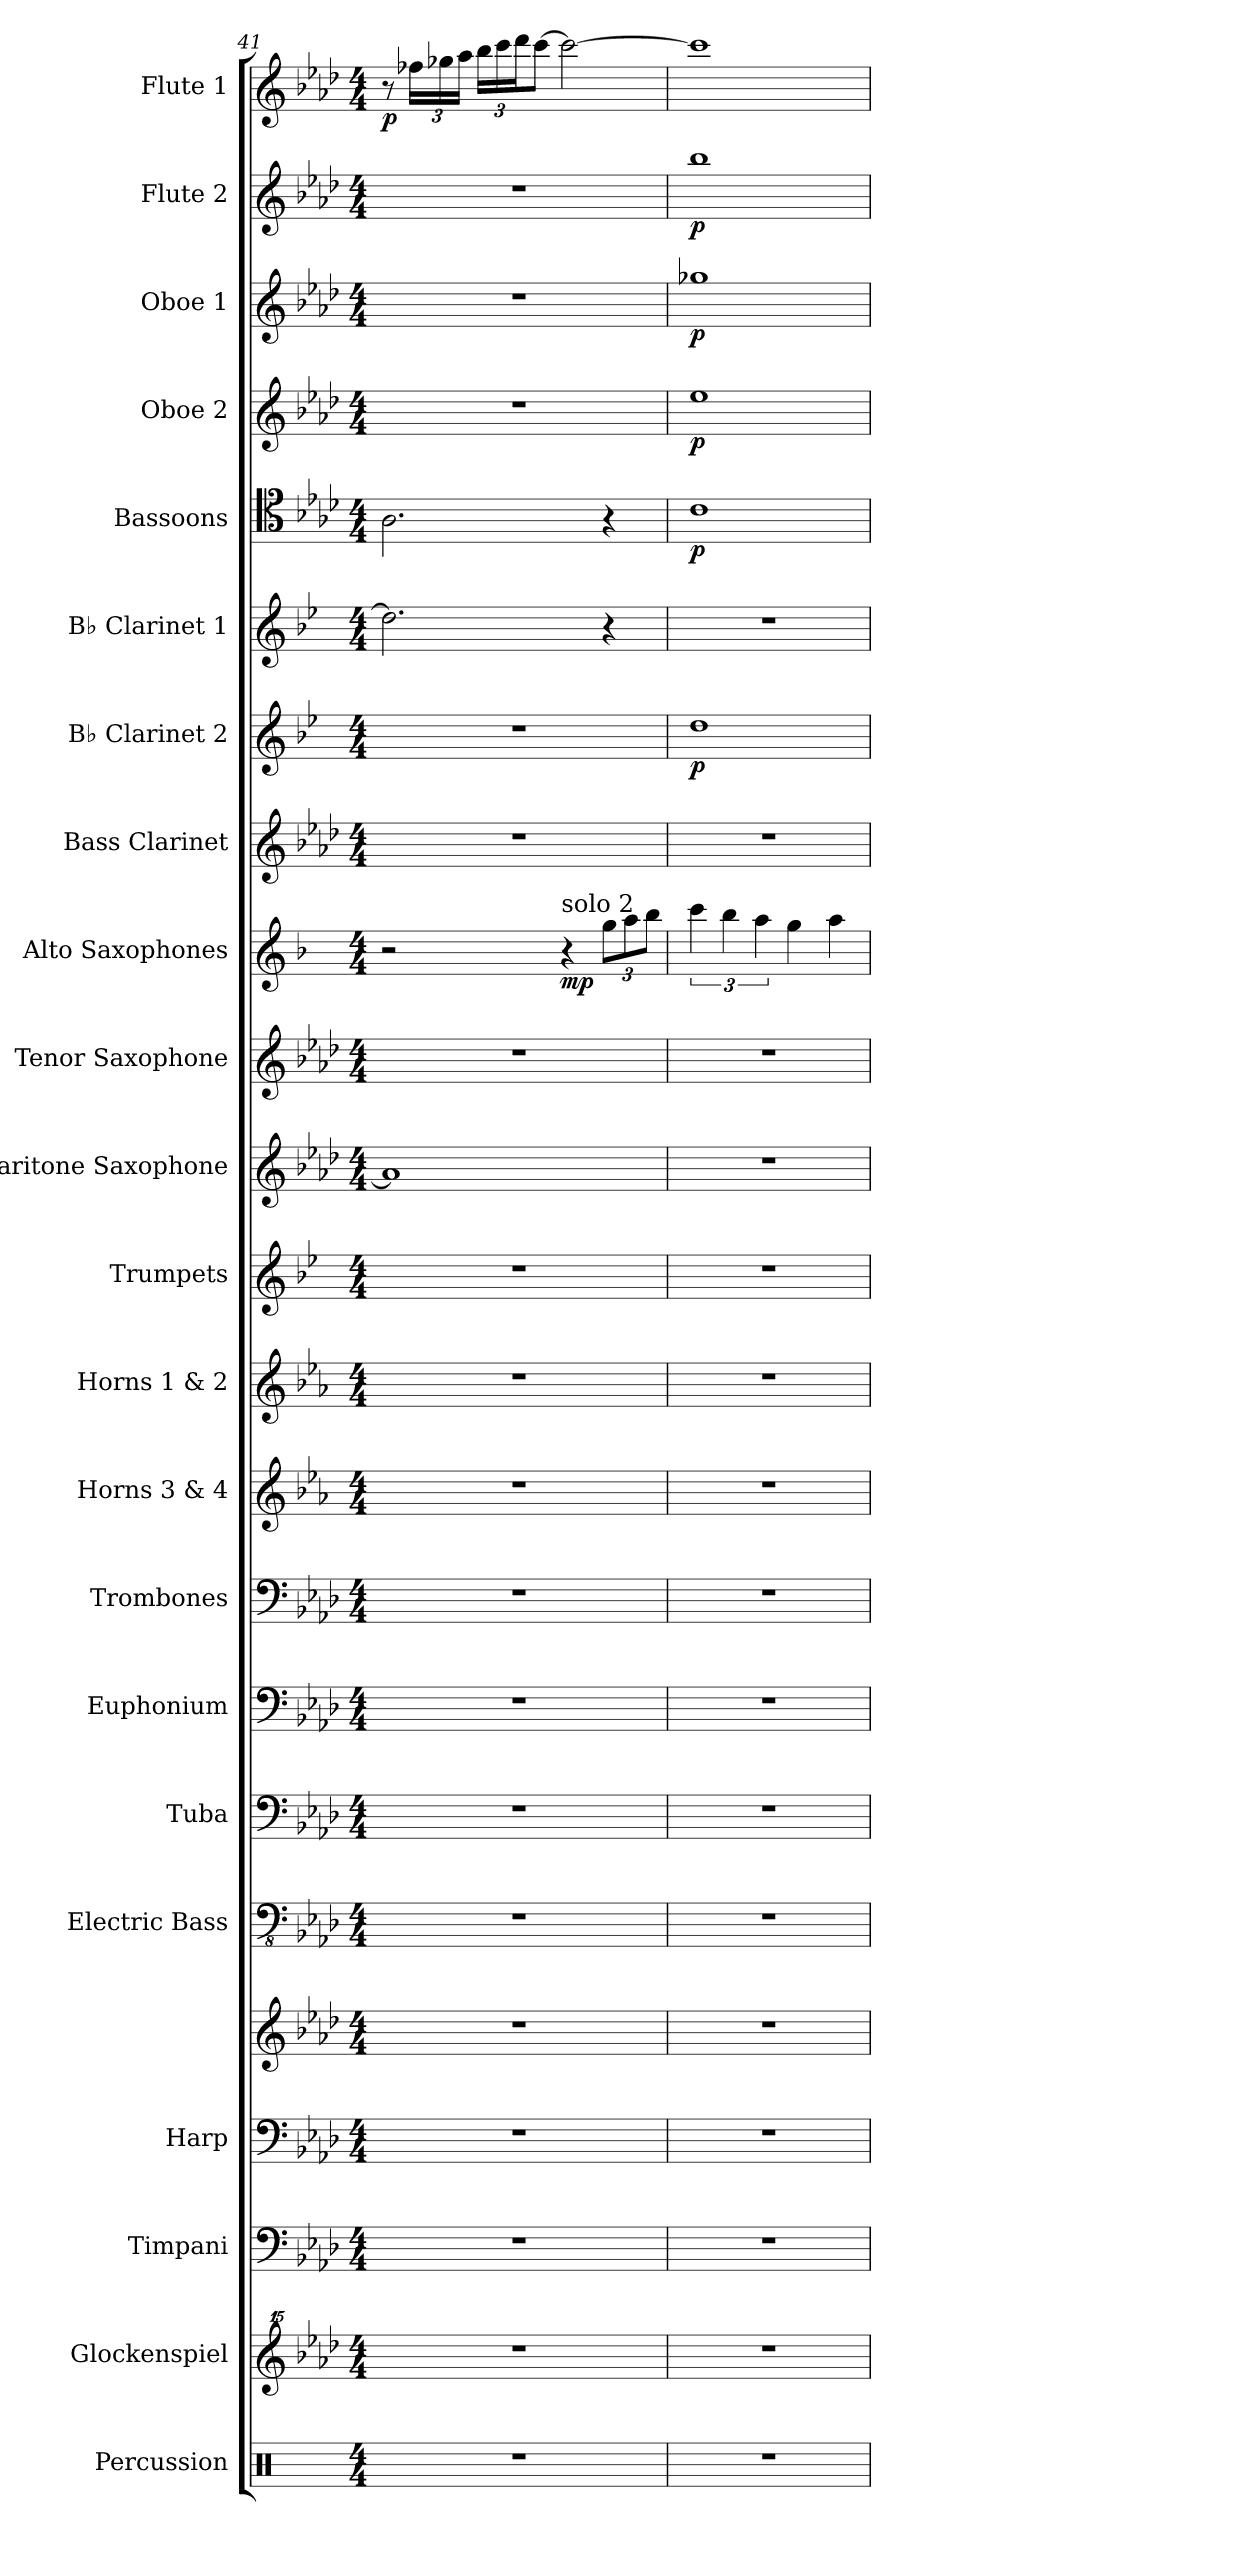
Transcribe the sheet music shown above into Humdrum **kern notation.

**kern	**kern	**kern	**kern	**kern	**kern	**kern	**kern	**kern	**kern	**kern	**kern	**kern	**kern	**kern	**dynam	**kern	**kern	**dynam	**kern	**kern	**dynam	**kern	**dynam	**kern	**dynam	**kern	**dynam	**kern	**dynam
*part22	*part21	*part20	*part19	*part19	*part18	*part17	*part16	*part15	*part14	*part13	*part12	*part11	*part10	*part9	*part9	*part8	*part7	*part7	*part6	*part5	*part5	*part4	*part4	*part3	*part3	*part2	*part2	*part1	*part1
*staff23	*staff22	*staff21	*staff20	*staff19	*staff18	*staff17	*staff16	*staff15	*staff14	*staff13	*staff12	*staff11	*staff10	*staff9	*staff9	*staff8	*staff7	*staff7	*staff6	*staff5	*staff5	*staff4	*staff4	*staff3	*staff3	*staff2	*staff2	*staff1	*staff1
*I"Percussion	*I"Glockenspiel	*I"Timpani	*I"Harp	*	*I"Electric Bass	*I"Tuba	*I"Euphonium	*I"Trombones	*I"Horns 3 &amp; 4	*I"Horns 1 &amp; 2	*I"Trumpets	*I"Baritone Saxophone	*I"Tenor Saxophone	*I"Alto Saxophones	*	*I"Bass Clarinet	*I"B♭ Clarinet 2	*	*I"B♭ Clarinet 1	*I"Bassoons	*	*I"Oboe 2	*	*I"Oboe 1	*	*I"Flute 2	*	*I"Flute 1	*
*I'Perc.	*I'Glk.	*I'Timp.	*I'Hrp.	*	*I'El. B.	*I'Tba.	*I'Euph.	*I'Tbns.	*I'Hns. 3/4	*I'Hns. 1/2	*I'Tpts.	*I'Bar. Sax.	*I'T. Sax.	*I'A. Saxes.	*	*I'B. Cl.	*I'B♭ Cl. 2	*	*I'B♭ Cl. 1	*I'Bsns.	*	*I'Ob. 2	*	*I'Ob. 1	*	*I'Fl. 2	*	*I'Fl. 1	*
!!LO:PB:g=z
*clefX	*clefG^^2	*clefF4	*clefF4	*clefG2	*clefFv4	*clefF4	*clefF4	*clefF4	*clefG2	*clefG2	*clefG2	*clefG2	*clefG2	*clefG2	*	*clefG2	*clefG2	*	*clefG2	*clefC4	*	*clefG2	*	*clefG2	*	*clefG2	*	*clefG2	*
*	*	*	*	*	*	*	*	*	*ITrd4c7	*ITrd4c7	*ITrd1c2	*ITrd12c21	*ITrd8c14	*ITrd5c9	*	*ITrd8c14	*ITrd1c2	*	*ITrd1c2	*	*	*	*	*	*	*	*	*	*
*k[]	*k[b-e-a-d-]	*k[b-e-a-d-]	*k[b-e-a-d-]	*k[b-e-a-d-]	*k[b-e-a-d-]	*k[b-e-a-d-]	*k[b-e-a-d-]	*k[b-e-a-d-]	*k[b-e-a-d-]	*k[b-e-a-d-]	*k[b-e-a-d-]	*k[b-e-a-d-]	*k[b-e-a-d-]	*k[b-e-a-d-]	*	*k[b-e-a-d-]	*k[b-e-a-d-]	*	*k[b-e-a-d-]	*k[b-e-a-d-]	*	*k[b-e-a-d-]	*	*k[b-e-a-d-]	*	*k[b-e-a-d-]	*	*k[b-e-a-d-]	*
*M4/4	*M4/4	*M4/4	*M4/4	*M4/4	*M4/4	*M4/4	*M4/4	*M4/4	*M4/4	*M4/4	*M4/4	*M4/4	*M4/4	*M4/4	*	*M4/4	*M4/4	*	*M4/4	*M4/4	*	*M4/4	*	*M4/4	*	*M4/4	*	*M4/4	*
=41	=41	=41	=41	=41	=41	=41	=41	=41	=41	=41	=41	=41	=41	=41	=41	=41	=41	=41	=41	=41	=41	=41	=41	=41	=41	=41	=41	=41	=41
!	!	!	!	!	!	!	!	!	!	!	!	!	!	!	!	!	!	!	!	!	!	!	!	!	!	!	!	!	!LO:DY:b
1r	1r	1r	1r	1r	1r	1r	1r	1r	1r	1r	1r	1A-]	1r	2r	.	1r	1r	.	2.cc\]	2.A-\	.	1r	.	1r	.	1r	.	8r	p
*	*	*	*	*	*	*	*	*	*	*	*	*	*	*	*	*	*	*	*	*	*	*	*	*	*	*	*	*Xbrackettup	*
.	.	.	.	.	.	.	.	.	.	.	.	.	.	.	.	.	.	.	.	.	.	.	.	.	.	.	.	24ff-X\LL	.
.	.	.	.	.	.	.	.	.	.	.	.	.	.	.	.	.	.	.	.	.	.	.	.	.	.	.	.	24gg-X\	.
.	.	.	.	.	.	.	.	.	.	.	.	.	.	.	.	.	.	.	.	.	.	.	.	.	.	.	.	24aa-\JJ	.
.	.	.	.	.	.	.	.	.	.	.	.	.	.	.	.	.	.	.	.	.	.	.	.	.	.	.	.	24bb-\LL	.
.	.	.	.	.	.	.	.	.	.	.	.	.	.	.	.	.	.	.	.	.	.	.	.	.	.	.	.	24ccc\	.
.	.	.	.	.	.	.	.	.	.	.	.	.	.	.	.	.	.	.	.	.	.	.	.	.	.	.	.	24ddd-\J	.
.	.	.	.	.	.	.	.	.	.	.	.	.	.	.	.	.	.	.	.	.	.	.	.	.	.	.	.	[8ccc\J	.
!	!	!	!	!	!	!	!	!	!	!	!	!	!	!LO:TX:a:t=solo 2	!	!	!	!	!	!	!	!	!	!	!	!	!	!	!
!	!	!	!	!	!	!	!	!	!	!	!	!	!	!	!LO:DY:b	!	!	!	!	!	!	!	!	!	!	!	!	!	!
.	.	.	.	.	.	.	.	.	.	.	.	.	.	4r	mp	.	.	.	.	.	.	.	.	.	.	.	.	2ccc\_	.
*	*	*	*	*	*	*	*	*	*	*	*	*	*	*Xbrackettup	*	*	*	*	*	*	*	*	*	*	*	*	*	*	*
.	.	.	.	.	.	.	.	.	.	.	.	.	.	12b-\L	.	.	.	.	4r	4r	.	.	.	.	.	.	.	.	.
.	.	.	.	.	.	.	.	.	.	.	.	.	.	12cc\	.	.	.	.	.	.	.	.	.	.	.	.	.	.	.
.	.	.	.	.	.	.	.	.	.	.	.	.	.	12dd-\J	.	.	.	.	.	.	.	.	.	.	.	.	.	.	.
=42	=42	=42	=42	=42	=42	=42	=42	=42	=42	=42	=42	=42	=42	=42	=42	=42	=42	=42	=42	=42	=42	=42	=42	=42	=42	=42	=42	=42	=42
*	*	*	*	*	*	*	*	*	*	*	*	*	*	*brackettup	*	*	*	*	*	*	*	*	*	*	*	*	*	*	*
!	!	!	!	!	!	!	!	!	!	!	!	!	!	!	!	!	!	!LO:DY:b	!	!	!LO:DY:b	!	!LO:DY:b	!	!LO:DY:b	!	!LO:DY:b	!	!
1r	1r	1r	1r	1r	1r	1r	1r	1r	1r	1r	1r	1r	1r	6ee-\	.	1r	1cc	p	1r	1c	p	1ee-	p	1gg-X	p	1bb-	p	1ccc]	.
.	.	.	.	.	.	.	.	.	.	.	.	.	.	6dd-\	.	.	.	.	.	.	.	.	.	.	.	.	.	.	.
.	.	.	.	.	.	.	.	.	.	.	.	.	.	6cc\	.	.	.	.	.	.	.	.	.	.	.	.	.	.	.
.	.	.	.	.	.	.	.	.	.	.	.	.	.	4b-\	.	.	.	.	.	.	.	.	.	.	.	.	.	.	.
.	.	.	.	.	.	.	.	.	.	.	.	.	.	4cc\	.	.	.	.	.	.	.	.	.	.	.	.	.	.	.
=	=	=	=	=	=	=	=	=	=	=	=	=	=	=	=	=	=	=	=	=	=	=	=	=	=	=	=	=	=
*-	*-	*-	*-	*-	*-	*-	*-	*-	*-	*-	*-	*-	*-	*-	*-	*-	*-	*-	*-	*-	*-	*-	*-	*-	*-	*-	*-	*-	*-
